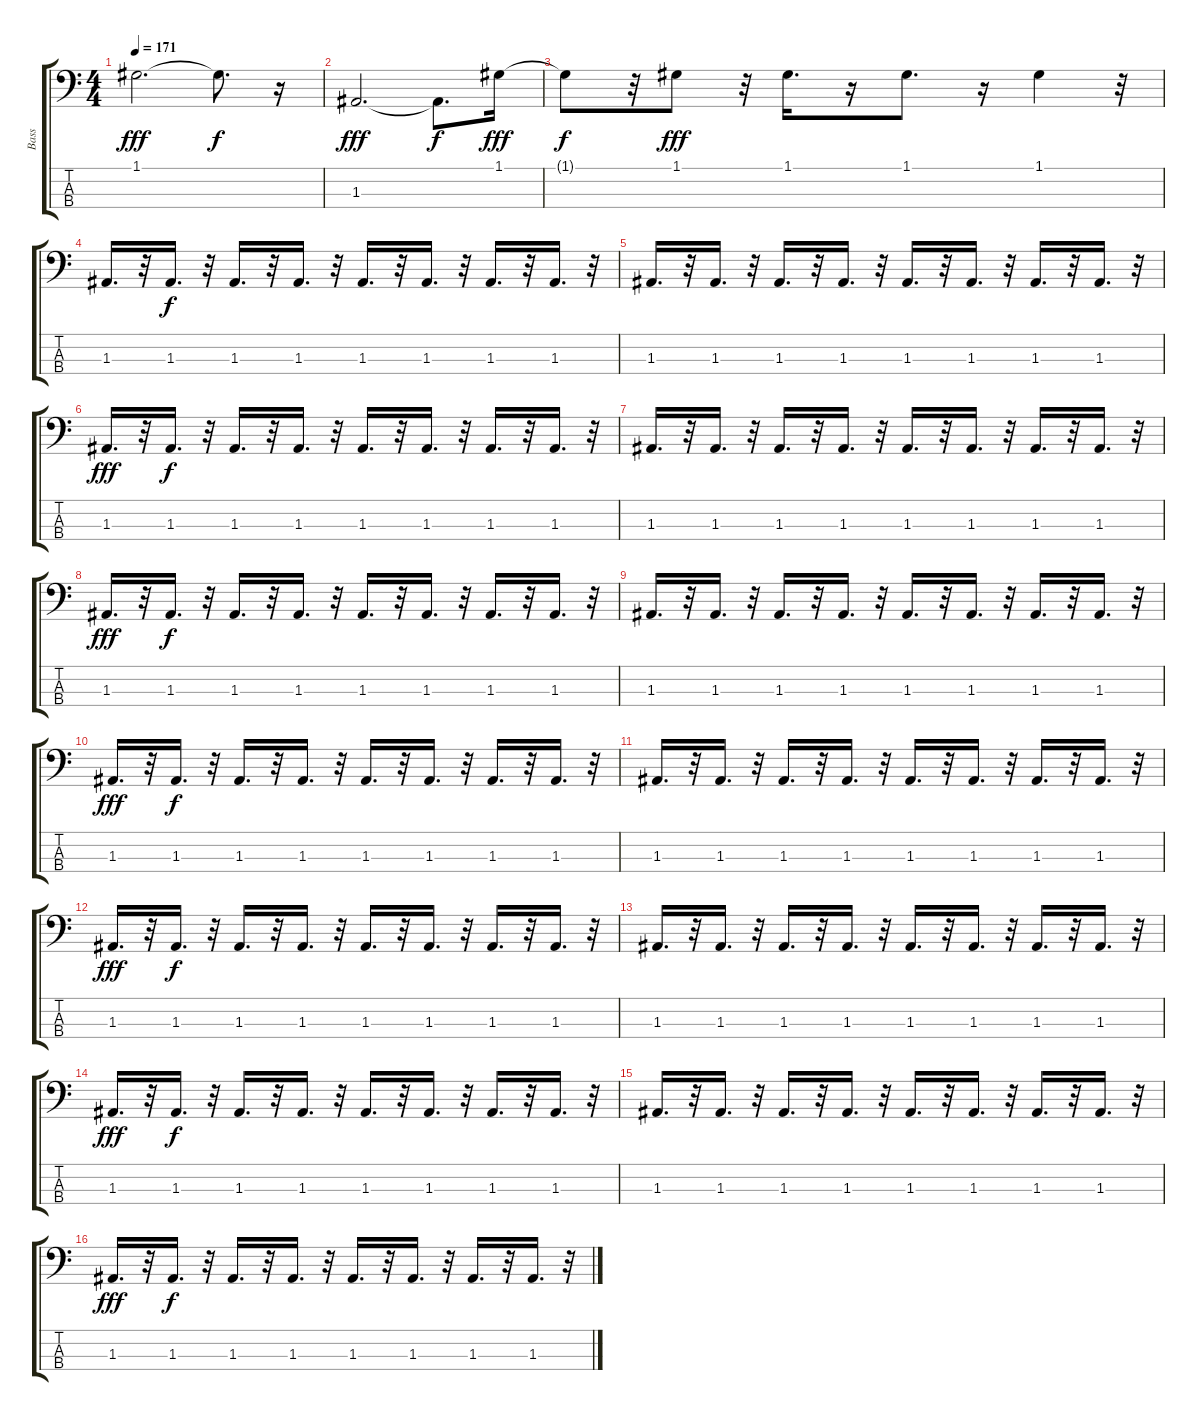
\track ("Bass" "Bass") {instrument electricbasspick}
\staff {score tabs}
\tuning (G2 D2 A1 E1) {hide}
\ts (4 4)
\tempo 171
\clef f4
\ks c
1.1.2{d dy fff} 1.1{t}.8{d dy f} r.16 |
1.3.2{d dy fff} 1.3{t}.8{d dy f} 1.1.16{dy fff} |
1.1{t}.8{dy f} r.32 1.1.8{dy fff} r.32 1.1.16{d} r.16 1.1.8{d} r.16 1.1.4 r.32 |
1.3.16{d} r.32 1.3.16{d dy f} r.32 1.3.16{d} r.32 1.3.16{d} r.32 1.3.16{d} r.32 1.3.16{d} r.32 1.3.16{d} r.32 1.3.16{d} r.32 |
1.3.16{d} r.32 1.3.16{d} r.32 1.3.16{d} r.32 1.3.16{d} r.32 1.3.16{d} r.32 1.3.16{d} r.32 1.3.16{d} r.32 1.3.16{d} r.32 |
1.3.16{d dy fff} r.32 1.3.16{d dy f} r.32 1.3.16{d} r.32 1.3.16{d} r.32 1.3.16{d} r.32 1.3.16{d} r.32 1.3.16{d} r.32 1.3.16{d} r.32 |
1.3.16{d} r.32 1.3.16{d} r.32 1.3.16{d} r.32 1.3.16{d} r.32 1.3.16{d} r.32 1.3.16{d} r.32 1.3.16{d} r.32 1.3.16{d} r.32 |
1.3.16{d dy fff} r.32 1.3.16{d dy f} r.32 1.3.16{d} r.32 1.3.16{d} r.32 1.3.16{d} r.32 1.3.16{d} r.32 1.3.16{d} r.32 1.3.16{d} r.32 |
1.3.16{d} r.32 1.3.16{d} r.32 1.3.16{d} r.32 1.3.16{d} r.32 1.3.16{d} r.32 1.3.16{d} r.32 1.3.16{d} r.32 1.3.16{d} r.32 |
1.3.16{d dy fff} r.32 1.3.16{d dy f} r.32 1.3.16{d} r.32 1.3.16{d} r.32 1.3.16{d} r.32 1.3.16{d} r.32 1.3.16{d} r.32 1.3.16{d} r.32 |
1.3.16{d} r.32 1.3.16{d} r.32 1.3.16{d} r.32 1.3.16{d} r.32 1.3.16{d} r.32 1.3.16{d} r.32 1.3.16{d} r.32 1.3.16{d} r.32 |
1.3.16{d dy fff} r.32 1.3.16{d dy f} r.32 1.3.16{d} r.32 1.3.16{d} r.32 1.3.16{d} r.32 1.3.16{d} r.32 1.3.16{d} r.32 1.3.16{d} r.32 |
1.3.16{d} r.32 1.3.16{d} r.32 1.3.16{d} r.32 1.3.16{d} r.32 1.3.16{d} r.32 1.3.16{d} r.32 1.3.16{d} r.32 1.3.16{d} r.32 |
1.3.16{d dy fff} r.32 1.3.16{d dy f} r.32 1.3.16{d} r.32 1.3.16{d} r.32 1.3.16{d} r.32 1.3.16{d} r.32 1.3.16{d} r.32 1.3.16{d} r.32 |
1.3.16{d} r.32 1.3.16{d} r.32 1.3.16{d} r.32 1.3.16{d} r.32 1.3.16{d} r.32 1.3.16{d} r.32 1.3.16{d} r.32 1.3.16{d} r.32 |
1.3.16{d dy fff} r.32 1.3.16{d dy f} r.32 1.3.16{d} r.32 1.3.16{d} r.32 1.3.16{d} r.32 1.3.16{d} r.32 1.3.16{d} r.32 1.3.16{d} r.32
